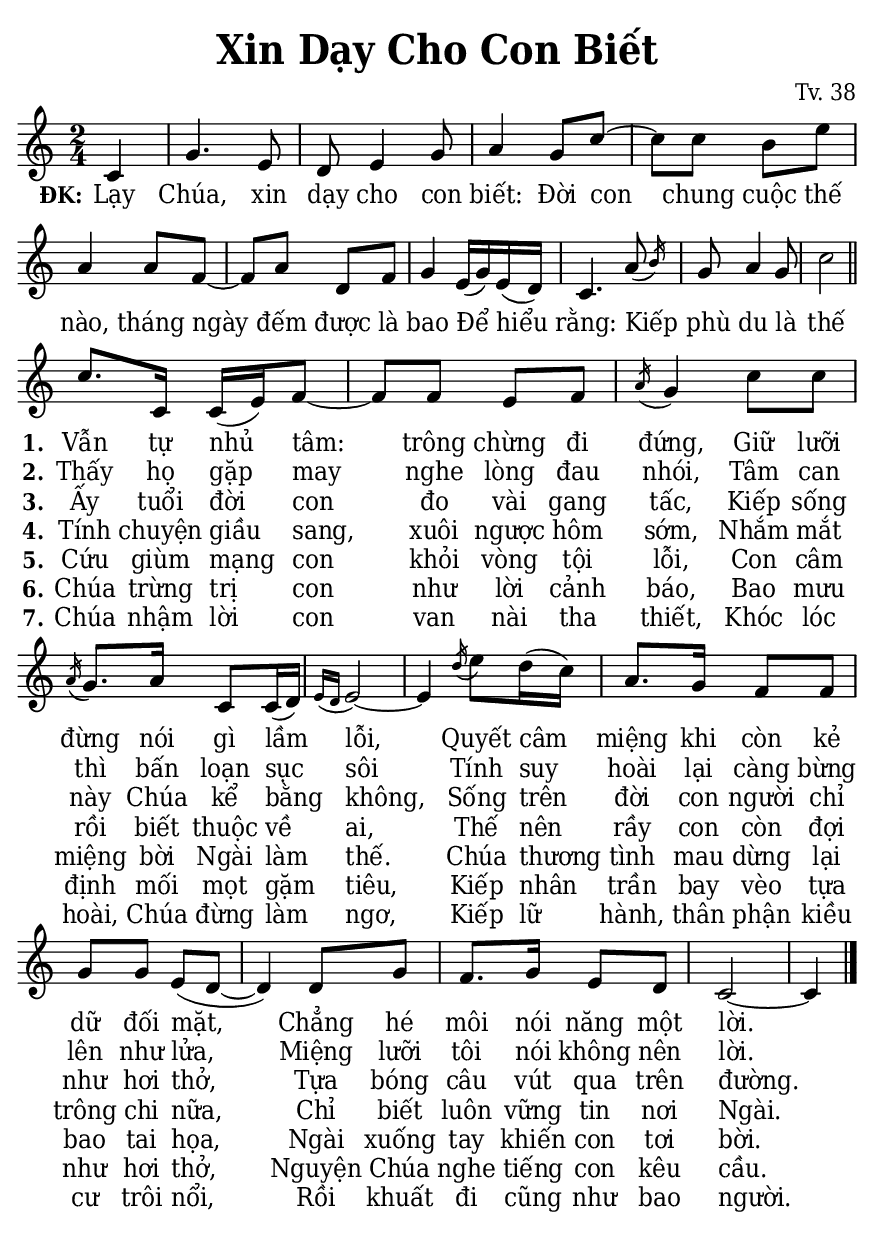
% Cài đặt chung\
\version "2.22.1"
\include "english.ly"

\header {
  title = \markup { \fontsize #1 "Xin Dạy Cho Con Biết" }
  composer = "Tv. 38"
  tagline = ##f
}

% Nhạc phiên khúc
nhacPhienKhucSop = \relative c' {
  \partial 4 c4 |
  g'4. e8 |
  d e4 g8 |
  a4 g8 c ~ |
  c c b e |
  a,4 a8 f ~ |
  f a d, f |
  g4 e16 (g) e (d) |
  c4.
  \afterGrace a'8 ({
    \override Flag.stroke-style = #"grace"
    b16)}
  \revert Flag.stroke-style
  g8 a4 g8 |
  c2 \bar "||" \break
  
  c8. c,16 c (e) f8 ~ |
  f f e f |
  \slashedGrace { a16 ( } g4) c8 c |
  \slashedGrace { a16 ( } g8.) a16 c,8 c16 (d) |
  \slashedGrace { e16 (d } e2) ~ |
  e4 \slashedGrace { d'16 ( } e8) d16 (c) |
  a8. g16 f8 f |
  g g e (d ~ |
  d4) d8 g |
  f8. g16 e8 d |
  c2 ~ |
  c4 \bar "|."
}

nhacPhienKhucAlto = \relative c' {
  
}

% Lời phiên khúc
loiPhienKhucSop = \lyrics {
  \set stanza = "ĐK:"
  Lạy Chúa, xin dạy cho con biết:
  Đời con chung cuộc thế nào,
  tháng ngày đếm được là bao
  Để hiểu rằng:
  Kiếp phù du là thế
  <<
    {
      \set stanza = "1."
      Vẫn tự nhủ tâm: trông chừng đi đứng,
      Giữ lưỡi đừng nói gì lầm lỗi,
      Quyết câm miệng khi còn kẻ dữ đối mặt,
      Chẳng hé môi nói năng một lời.
    }
    \new Lyrics {
	    \set associatedVoice = "beSop"
	    \set stanza = "2."
	    Thấy họ gặp may nghe lòng đau nhói,
	    Tâm can thì bấn loạn sục sôi
	    Tính suy hoài lại càng bừng lên như lửa,
	    Miệng lưỡi tôi nói không nên lời.
    }
    \new Lyrics {
	    \set associatedVoice = "beSop"
	    \set stanza = "3."
	    Ấy tuổi đời con đo vài gang tấc,
	    Kiếp sống này Chúa kể bằng không,
	    Sống trên đời con người chỉ như hơi thở,
	    Tựa bóng câu vút qua trên đường.
    }
    \new Lyrics {
	    \set associatedVoice = "beSop"
	    \set stanza = "4."
	    Tính chuyện giầu sang,
	    xuôi ngược hôm sớm,
	    Nhắm mắt rồi biết thuộc về ai,
	    Thế nên rầy con còn đợi trông chi nữa,
	    Chỉ biết luôn vững tin nơi Ngài.
    }
    \new Lyrics {
	    \set associatedVoice = "beSop"
	    \set stanza = "5."
	    Cứu giùm mạng con khỏi vòng tội lỗi,
	    Con câm miệng bời Ngài làm thế.
	    Chúa thương tình mau dừng lại bao tai họa,
	    Ngài xuống tay khiến con tơi bời.
    }
    \new Lyrics {
	    \set associatedVoice = "beSop"
	    \set stanza = "6."
	    Chúa trừng trị con như lời cảnh báo,
	    Bao mưu định mối mọt gặm tiêu,
	    Kiếp nhân trần bay vèo tựa như hơi thở,
	    Nguyện Chúa nghe tiếng con kêu cầu.
    }
    \new Lyrics {
	    \set associatedVoice = "beSop"
	    \set stanza = "7."
	    Chúa nhậm lời con van nài tha thiết,
	    Khóc lóc hoài, Chúa đừng làm ngơ,
	    Kiếp lữ hành, thân phận kiều cư trôi nổi,
	    Rồi khuất đi cũng như bao người.
    }
  >>
}

% Dàn trang
\paper {
  #(set-paper-size "a5")
  top-margin = 3\mm
  bottom-margin = 3\mm
  left-margin = 3\mm
  right-margin = 3\mm
  indent = #0
  #(define fonts
	 (make-pango-font-tree "Deja Vu Serif Condensed"
	 		       "Deja Vu Serif Condensed"
			       "Deja Vu Serif Condensed"
			       (/ 20 20)))
  print-page-number = ##f
  page-count = #1
}

TongNhip = {
  \key c \major \time 2/4
  \set Timing.beamExceptions = #'()
  \set Timing.baseMoment = #(ly:make-moment 1/4)
}

% Đổi kích thước nốt cho bè phụ
notBePhu =
#(define-music-function (font-size music) (number? ly:music?)
   (for-some-music
     (lambda (m)
       (if (music-is-of-type? m 'rhythmic-event)
           (begin
             (set! (ly:music-property m 'tweaks)
                   (cons `(font-size . ,font-size)
                         (ly:music-property m 'tweaks)))
             #t)
           #f))
     music)
   music)

\score {
  \new ChoirStaff <<
    \new Staff \with {
        \consists "Merge_rests_engraver"
        printPartCombineTexts = ##f
      }
      <<
      \new Voice \TongNhip \partCombine 
        \nhacPhienKhucSop
        \notBePhu -1 { \nhacPhienKhucAlto }
      \new NullVoice = beSop \nhacPhienKhucSop
      \new Lyrics \lyricsto beSop \loiPhienKhucSop
      >>
  >>
  \layout {
    \override Lyrics.LyricSpace.minimum-distance = #0.7
    \override Score.BarNumber.break-visibility = ##(#f #f #f)
    \override Score.SpacingSpanner.uniform-stretching = ##t
  } 
}
